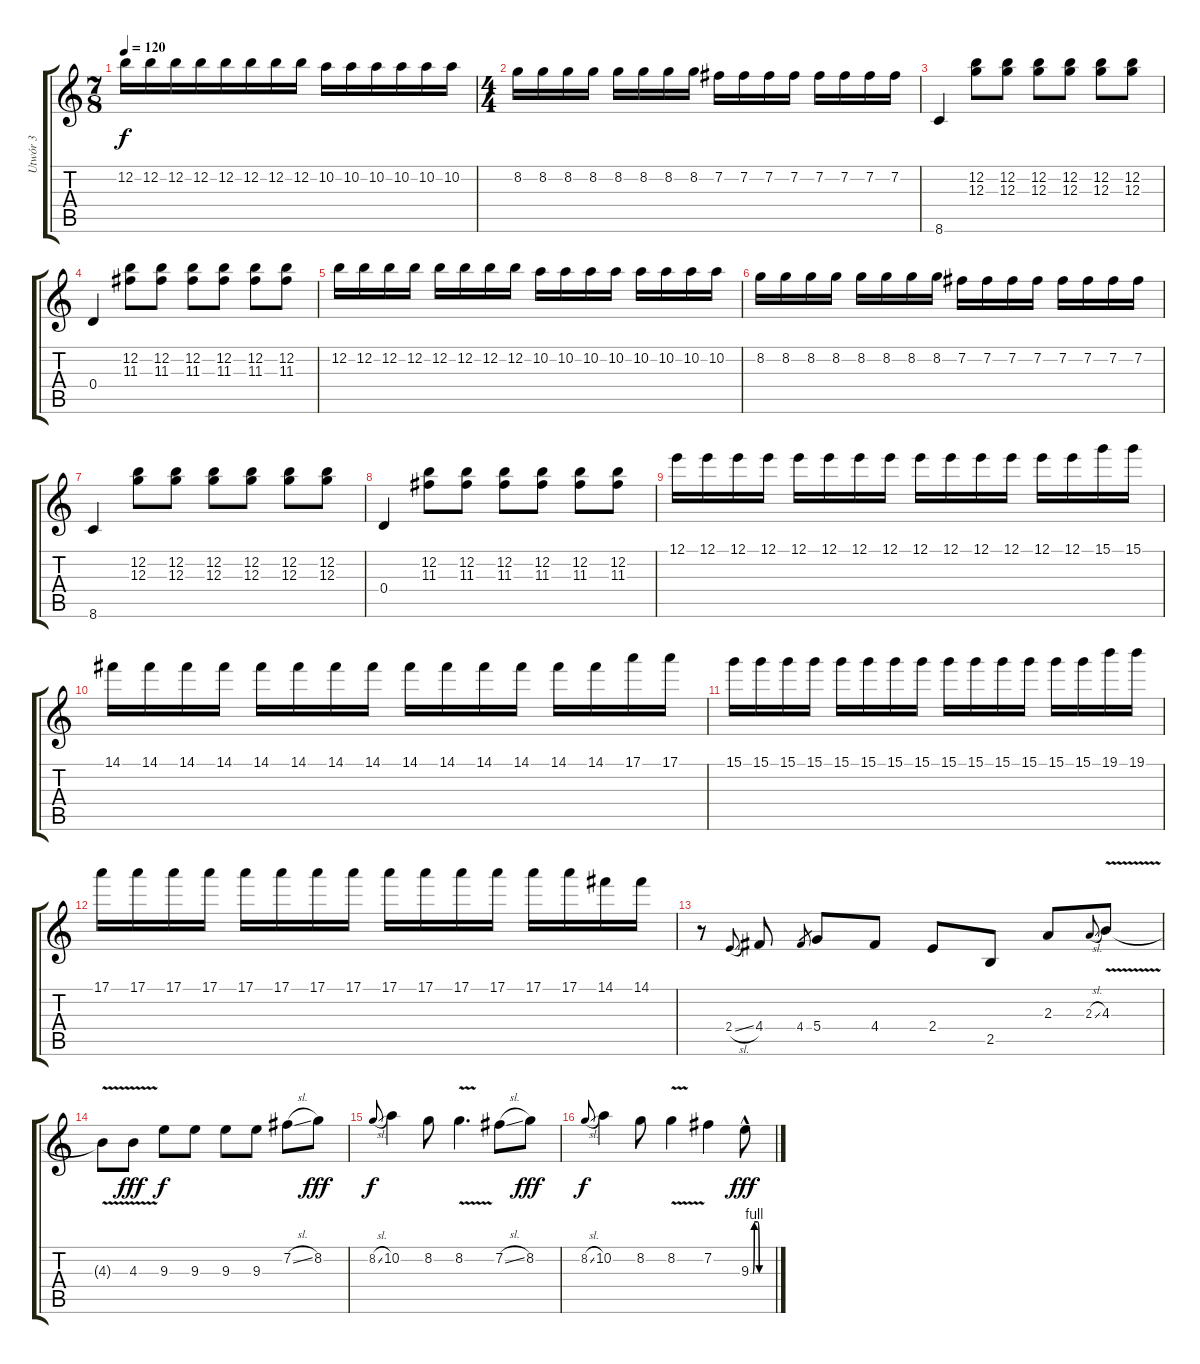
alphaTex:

\track ("Utwór 3" "Utwór 3") {instrument acousticguitarsteel}
\staff {score tabs}
\tuning (E4 B3 G3 D3 A2 E2) {hide}
\ts (7 8)
\tempo 120
\clef g2
\ks c
12.2.16{dy f} 12.2.16 12.2.16 12.2.16 12.2.16 12.2.16 12.2.16 12.2.16 10.2.16 10.2.16 10.2.16 10.2.16 10.2.16 10.2.16 |
\ts (4 4)
8.2.16 8.2.16 8.2.16 8.2.16 8.2.16 8.2.16 8.2.16 8.2.16 7.2.16 7.2.16 7.2.16 7.2.16 7.2.16 7.2.16 7.2.16 7.2.16 |
8.6.4 (12.2 12.3).8 (12.2 12.3).8 (12.2 12.3).8 (12.2 12.3).8 (12.2 12.3).8 (12.2 12.3).8 |
0.4.4 (12.2 11.3).8 (12.2 11.3).8 (12.2 11.3).8 (12.2 11.3).8 (12.2 11.3).8 (12.2 11.3).8 |
12.2.16 12.2.16 12.2.16 12.2.16 12.2.16 12.2.16 12.2.16 12.2.16 10.2.16 10.2.16 10.2.16 10.2.16 10.2.16 10.2.16 10.2.16 10.2.16 |
8.2.16 8.2.16 8.2.16 8.2.16 8.2.16 8.2.16 8.2.16 8.2.16 7.2.16 7.2.16 7.2.16 7.2.16 7.2.16 7.2.16 7.2.16 7.2.16 |
8.6.4 (12.2 12.3).8 (12.2 12.3).8 (12.2 12.3).8 (12.2 12.3).8 (12.2 12.3).8 (12.2 12.3).8 |
0.4.4 (12.2 11.3).8 (12.2 11.3).8 (12.2 11.3).8 (12.2 11.3).8 (12.2 11.3).8 (12.2 11.3).8 |
12.1.16 12.1.16 12.1.16 12.1.16 12.1.16 12.1.16 12.1.16 12.1.16 12.1.16 12.1.16 12.1.16 12.1.16 12.1.16 12.1.16 15.1.16 15.1.16 |
14.1.16 14.1.16 14.1.16 14.1.16 14.1.16 14.1.16 14.1.16 14.1.16 14.1.16 14.1.16 14.1.16 14.1.16 14.1.16 14.1.16 17.1.16 17.1.16 |
15.1.16 15.1.16 15.1.16 15.1.16 15.1.16 15.1.16 15.1.16 15.1.16 15.1.16 15.1.16 15.1.16 15.1.16 15.1.16 15.1.16 19.1.16 19.1.16 |
17.1.16 17.1.16 17.1.16 17.1.16 17.1.16 17.1.16 17.1.16 17.1.16 17.1.16 17.1.16 17.1.16 17.1.16 17.1.16 17.1.16 14.1.16 14.1.16 |
r.8 2.4{sl}.8{gr onbeat} 4.4.8 4.4.8{gr} 5.4.8 4.4.8 2.4.8 2.5.8 2.3.8 2.3{sl}.8{gr onbeat} 4.3{v}.8 |
4.3{t}.8 4.3{v}.8{dy fff} 9.3.8{dy f} 9.3.8 9.3.8 9.3.8 7.2{sl}.8 8.2.8{dy fff} |
8.2{sl}.8{gr onbeat dy f} 10.2.4 8.2.8 8.2{v}.4{d} 7.2{sl}.8 8.2.8{dy fff} |
8.2{sl}.8{gr onbeat dy f} 10.2.4 8.2.8 8.2{v}.4 7.2.4 9.3{be (custom 0 0 6 0 10 4 20 4 24 0 30 0 60 0) hac}.8{dy fff}
